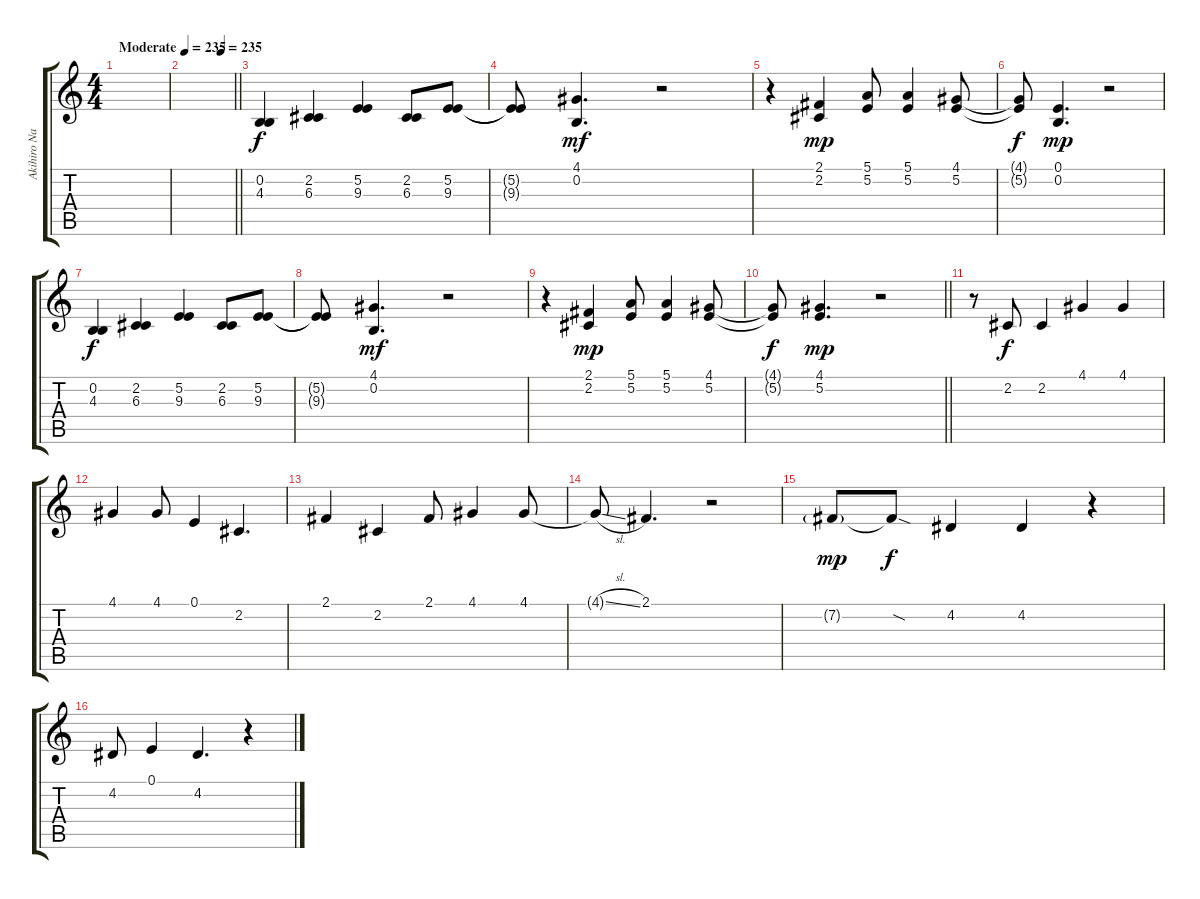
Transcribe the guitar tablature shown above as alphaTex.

\track ("Akihiro Nanba" "Akihiro Na") {instrument bassoon}
\staff {score tabs}
\tuning (E4 B3 G3 D3 A2 E2) {hide}
\ts (4 4)
\tempo (235 "Moderate")
\tempo 167
\tempo (235 "Moderate")
\clef g2
\ks c
|
\tempo (235 0.75)
\barLineRight lightlight
|
\section ("" "")
(0.2 4.3).4 (2.2 6.3).4 (5.2 9.3).4 (2.2 6.3).8 (5.2 9.3).8 |
(5.2{t} 9.3{t}).8 (4.1 0.2).4{d dy mf} r.2 |
r.4 (2.1 2.2).4{dy mp} (5.1 5.2).8 (5.1 5.2).4 (4.1 5.2).8 |
(4.1{t} 5.2{t}).8{dy f} (0.1 0.2).4{d dy mp} r.2 |
(0.2 4.3).4{dy f} (2.2 6.3).4 (5.2 9.3).4 (2.2 6.3).8 (5.2 9.3).8 |
(5.2{t} 9.3{t}).8 (4.1 0.2).4{d dy mf} r.2 |
r.4 (2.1 2.2).4{dy mp} (5.1 5.2).8 (5.1 5.2).4 (4.1 5.2).8 |
\barLineRight lightlight
(4.1{t} 5.2{t}).8{dy f} (4.1 5.2).4{d dy mp} r.2 |
\section ("" "")
r.8 2.2.8{dy f} 2.2.4 4.1.4 4.1.4 |
4.1.4 4.1.8 0.1.4 2.2.4{d} |
2.1.4 2.2.4 2.1.8 4.1.4 4.1.8 |
4.1{sl t}.8 2.1.4{d} r.2 |
7.2{g}.8{dy mp} 7.2{sod t}.8{dy f} 4.2.4 4.2.4 r.4 |
4.2.8 0.1.4 4.2.4{d} r.4
